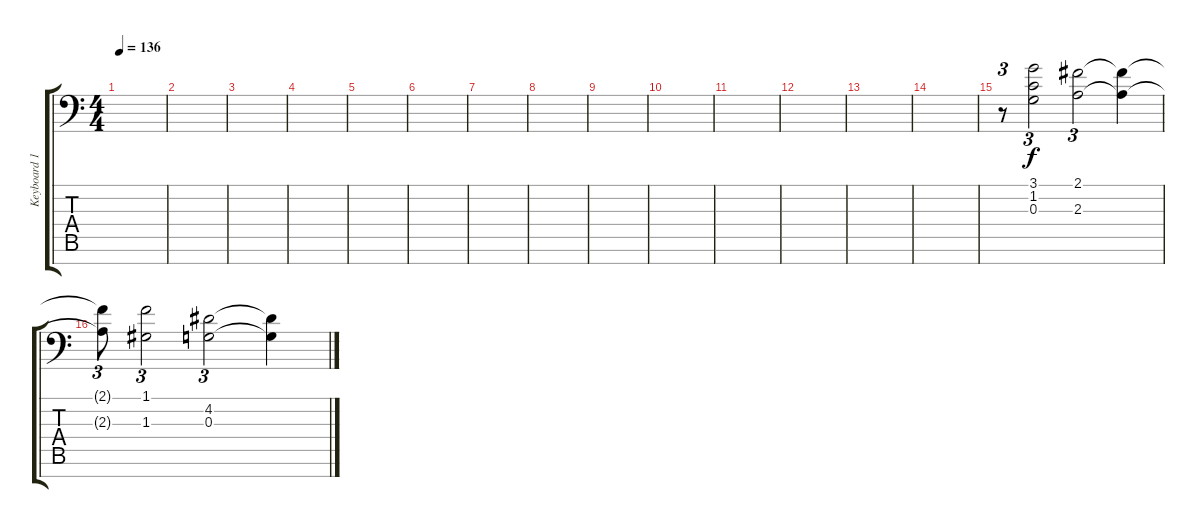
\track ("Keyboard 1 RH" "Keyboard 1") {instrument brightacousticpiano}
\staff {score tabs}
\tuning (E4 B3 G3 D3 A2 E2 A1) {hide}
\ts (4 4)
\tempo 136
\clef f4
\ks c
|
|
|
|
|
|
|
|
|
|
|
|
|
|
r.8{tu (3 2)} (3.1 1.2 0.3).2{tu (3 2) instrument acousticgrandpiano} (2.1 2.3).2{tu (3 2)} (2.1{t} 2.3{t}).4 |
(2.1{t} 2.3{t}).8{tu (3 2)} (1.1 1.3).2{tu (3 2)} (4.2 0.3).2{tu (3 2)} (4.2{t} 0.3{t}).4
